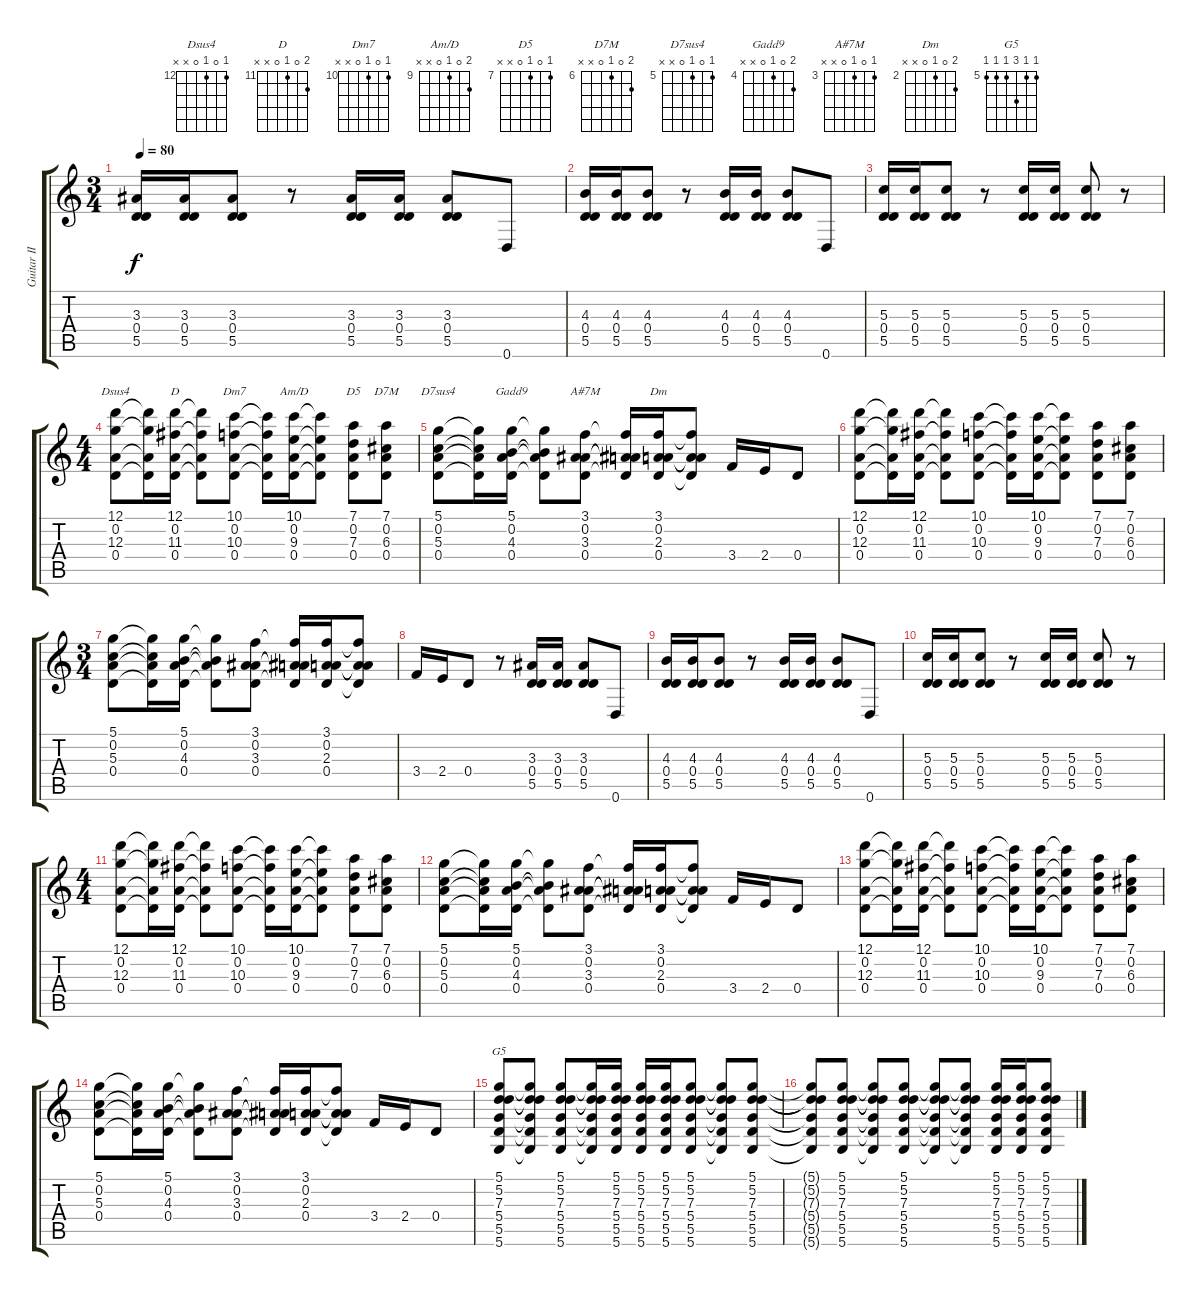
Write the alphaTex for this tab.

\track ("Guitar II" "Guitar II") {instrument acousticguitarsteel}
\staff {score tabs}
\tuning (D4 A3 G3 D3 A2 D2) {hide}
\chord ("Dsus4" 12 0 12 0 x x) {firstfret 12}
\chord ("D" 12 0 11 0 x x) {firstfret 11}
\chord ("Dm7" 10 0 10 0 x x) {firstfret 10}
\chord ("Am/D" 10 0 9 0 x x) {firstfret 9}
\chord ("D5" 7 0 7 0 x x) {firstfret 7}
\chord ("D7M" 7 0 6 0 x x) {firstfret 6}
\chord ("D7sus4" 5 0 5 0 x x) {firstfret 5}
\chord ("Gadd9" 5 0 4 0 x x) {firstfret 4}
\chord ("A#7M" 3 0 3 0 x x) {firstfret 3}
\chord ("Dm" 3 0 2 0 x x) {firstfret 2}
\chord ("G5" 5 5 7 5 5 5) {firstfret 5}
\ts (3 4)
\tempo 80
\clef g2
\ks c
(3.3 0.4 5.5).16{dy f} (3.3 0.4 5.5).16 (3.3 0.4 5.5).8 r.8 (3.3 0.4 5.5).16 (3.3 0.4 5.5).16 (3.3 0.4 5.5).8 0.6.8 |
(4.3 0.4 5.5).16 (4.3 0.4 5.5).16 (4.3 0.4 5.5).8 r.8 (4.3 0.4 5.5).16 (4.3 0.4 5.5).16 (4.3 0.4 5.5).8 0.6.8 |
(5.3 0.4 5.5).16 (5.3 0.4 5.5).16 (5.3 0.4 5.5).8 r.8 (5.3 0.4 5.5).16 (5.3 0.4 5.5).16 (5.3 0.4 5.5).8 r.8 |
\ts (4 4)
(12.1 0.2 12.3 0.4).8{ch "Dsus4"} (12.1{t} 0.2{t} 12.3{t} 0.4{t}).16 (12.1 0.2 11.3 0.4).16{ch "D"} (12.1{t} 0.2{t} 11.3{t} 0.4{t}).8 (10.1 0.2 10.3 0.4).8{ch "Dm7"} (10.1{t} 0.2{t} 10.3{t} 0.4{t}).16 (10.1 0.2 9.3 0.4).16{ch "Am/D"} (10.1{t} 0.2{t} 9.3{t} 0.4{t}).8 (7.1 0.2 7.3 0.4).8{ch "D5"} (7.1 0.2 6.3 0.4).8{ch "D7M"} |
(5.1 0.2 5.3 0.4).8{ch "D7sus4"} (5.1{t} 0.2{t} 5.3{t} 0.4{t}).16 (5.1 0.2 4.3 0.4).16{ch "Gadd9"} (5.1{t} 0.2{t} 4.3{t} 0.4{t}).8 (3.1 0.2 3.3 0.4).8{ch "A#7M"} (3.1{t} 0.2{t} 3.3{t} 0.4{t}).16 (3.1 0.2 2.3 0.4).16{ch "Dm"} (3.1{t} 0.2{t} 2.3{t} 0.4{t}).8 3.4.16 2.4.16 0.4.8 |
(12.1 0.2 12.3 0.4).8 (12.1{t} 0.2{t} 12.3{t} 0.4{t}).16 (12.1 0.2 11.3 0.4).16 (12.1{t} 0.2{t} 11.3{t} 0.4{t}).8 (10.1 0.2 10.3 0.4).8 (10.1{t} 0.2{t} 10.3{t} 0.4{t}).16 (10.1 0.2 9.3 0.4).16 (10.1{t} 0.2{t} 9.3{t} 0.4{t}).8 (7.1 0.2 7.3 0.4).8 (7.1 0.2 6.3 0.4).8 |
\ts (3 4)
(5.1 0.2 5.3 0.4).8 (5.1{t} 0.2{t} 5.3{t} 0.4{t}).16 (5.1 0.2 4.3 0.4).16 (5.1{t} 0.2{t} 4.3{t} 0.4{t}).8 (3.1 0.2 3.3 0.4).8 (3.1{t} 0.2{t} 3.3{t} 0.4{t}).16 (3.1 0.2 2.3 0.4).16 (3.1{t} 0.2{t} 2.3{t} 0.4{t}).8 |
3.4.16 2.4.16 0.4.8 r.8 (3.3 0.4 5.5).16 (3.3 0.4 5.5).16 (3.3 0.4 5.5).8 0.6.8 |
(4.3 0.4 5.5).16 (4.3 0.4 5.5).16 (4.3 0.4 5.5).8 r.8 (4.3 0.4 5.5).16 (4.3 0.4 5.5).16 (4.3 0.4 5.5).8 0.6.8 |
(5.3 0.4 5.5).16 (5.3 0.4 5.5).16 (5.3 0.4 5.5).8 r.8 (5.3 0.4 5.5).16 (5.3 0.4 5.5).16 (5.3 0.4 5.5).8 r.8 |
\ts (4 4)
(12.1 0.2 12.3 0.4).8 (12.1{t} 0.2{t} 12.3{t} 0.4{t}).16 (12.1 0.2 11.3 0.4).16 (12.1{t} 0.2{t} 11.3{t} 0.4{t}).8 (10.1 0.2 10.3 0.4).8 (10.1{t} 0.2{t} 10.3{t} 0.4{t}).16 (10.1 0.2 9.3 0.4).16 (10.1{t} 0.2{t} 9.3{t} 0.4{t}).8 (7.1 0.2 7.3 0.4).8 (7.1 0.2 6.3 0.4).8 |
(5.1 0.2 5.3 0.4).8 (5.1{t} 0.2{t} 5.3{t} 0.4{t}).16 (5.1 0.2 4.3 0.4).16 (5.1{t} 0.2{t} 4.3{t} 0.4{t}).8 (3.1 0.2 3.3 0.4).8 (3.1{t} 0.2{t} 3.3{t} 0.4{t}).16 (3.1 0.2 2.3 0.4).16 (3.1{t} 0.2{t} 2.3{t} 0.4{t}).8 3.4.16 2.4.16 0.4.8 |
(12.1 0.2 12.3 0.4).8 (12.1{t} 0.2{t} 12.3{t} 0.4{t}).16 (12.1 0.2 11.3 0.4).16 (12.1{t} 0.2{t} 11.3{t} 0.4{t}).8 (10.1 0.2 10.3 0.4).8 (10.1{t} 0.2{t} 10.3{t} 0.4{t}).16 (10.1 0.2 9.3 0.4).16 (10.1{t} 0.2{t} 9.3{t} 0.4{t}).8 (7.1 0.2 7.3 0.4).8 (7.1 0.2 6.3 0.4).8 |
(5.1 0.2 5.3 0.4).8 (5.1{t} 0.2{t} 5.3{t} 0.4{t}).16 (5.1 0.2 4.3 0.4).16 (5.1{t} 0.2{t} 4.3{t} 0.4{t}).8 (3.1 0.2 3.3 0.4).8 (3.1{t} 0.2{t} 3.3{t} 0.4{t}).16 (3.1 0.2 2.3 0.4).16 (3.1{t} 0.2{t} 2.3{t} 0.4{t}).8 3.4.16 2.4.16 0.4.8 |
(5.1 5.2 7.3 5.4 5.5 5.6).8{ch "G5"} (5.1{t} 5.2{t} 7.3{t} 5.4{t} 5.5{t} 5.6{t}).8 (5.1 5.2 7.3 5.4 5.5 5.6).8 (5.1{t} 5.2{t} 7.3{t} 5.4{t} 5.5{t} 5.6{t}).16 (5.1 5.2 7.3 5.4 5.5 5.6).16 (5.1 5.2 7.3 5.4 5.5 5.6).16 (5.1 5.2 7.3 5.4 5.5 5.6).16 (5.1 5.2 7.3 5.4 5.5 5.6).8 (5.1{t} 5.2{t} 7.3{t} 5.4{t} 5.5{t} 5.6{t}).8 (5.1 5.2 7.3 5.4 5.5 5.6).8 |
(5.1{t} 5.2{t} 7.3{t} 5.4{t} 5.5{t} 5.6{t}).8 (5.1 5.2 7.3 5.4 5.5 5.6).8 (5.1{t} 5.2{t} 7.3{t} 5.4{t} 5.5{t} 5.6{t}).8 (5.1 5.2 7.3 5.4 5.5 5.6).8 (5.1{t} 5.2{t} 7.3{t} 5.4{t} 5.5{t} 5.6{t}).8 (5.1{t} 5.2{t} 7.3{t} 5.4{t} 5.5{t} 5.6{t}).8 (5.1 5.2 7.3 5.4 5.5 5.6).16 (5.1 5.2 7.3 5.4 5.5 5.6).16 (5.1 5.2 7.3 5.4 5.5 5.6).8
